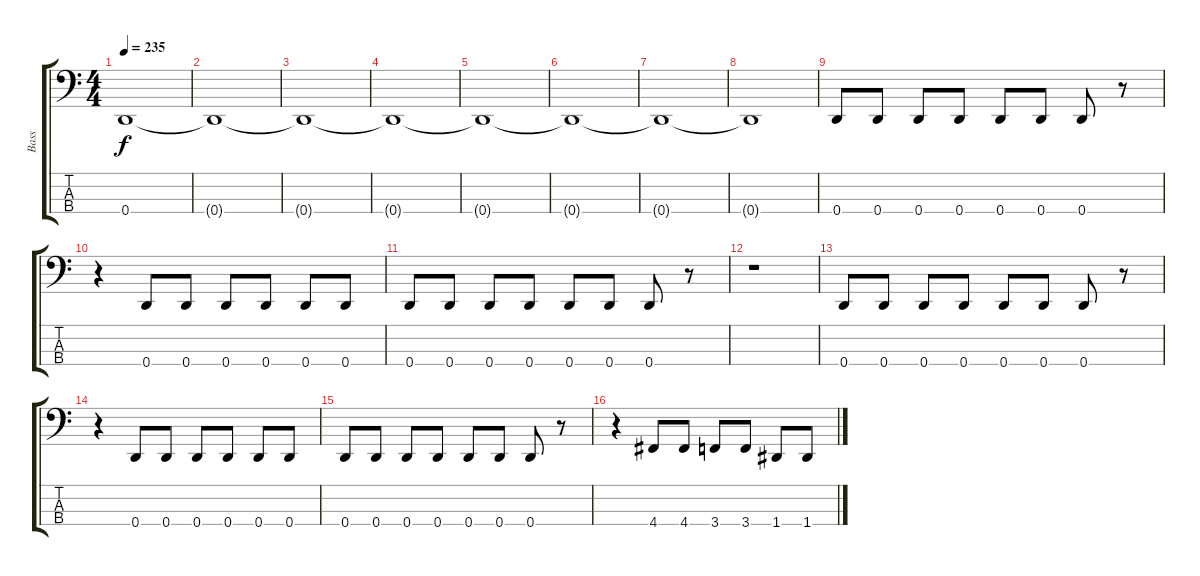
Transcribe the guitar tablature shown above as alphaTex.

\track ("Bass" "Bass") {instrument electricbasspick}
\staff {score tabs}
\tuning (F2 C2 G1 D1) {hide}
\ts (4 4)
\tempo 235
\clef f4
\ks c
0.4.1{dy f} |
0.4{t}.1 |
0.4{t}.1 |
0.4{t}.1 |
0.4{t}.1 |
0.4{t}.1 |
0.4{t}.1 |
0.4{t}.1 |
0.4.8 0.4.8 0.4.8 0.4.8 0.4.8 0.4.8 0.4.8 r.8 |
r.4 0.4.8 0.4.8 0.4.8 0.4.8 0.4.8 0.4.8 |
0.4.8 0.4.8 0.4.8 0.4.8 0.4.8 0.4.8 0.4.8 r.8 |
r.1 |
0.4.8 0.4.8 0.4.8 0.4.8 0.4.8 0.4.8 0.4.8 r.8 |
r.4 0.4.8 0.4.8 0.4.8 0.4.8 0.4.8 0.4.8 |
0.4.8 0.4.8 0.4.8 0.4.8 0.4.8 0.4.8 0.4.8 r.8 |
r.4 4.4.8 4.4.8 3.4.8 3.4.8 1.4.8 1.4.8
